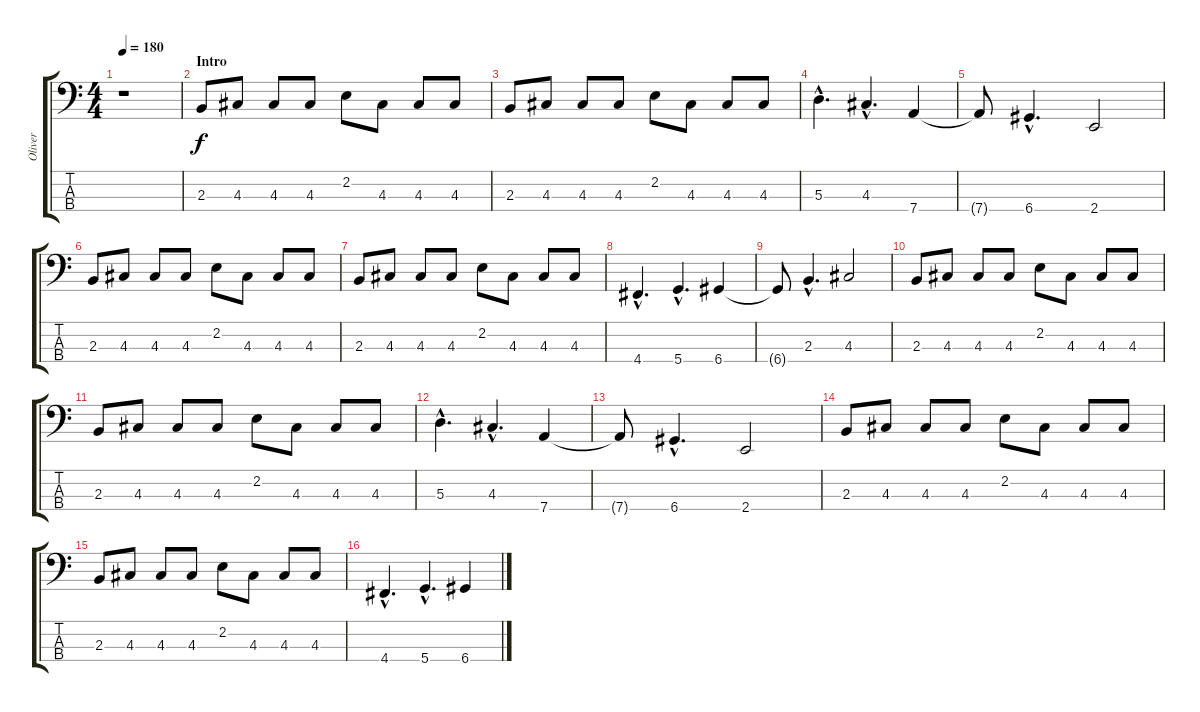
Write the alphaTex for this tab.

\track ("Oliver" "Oliver") {instrument electricbasspick}
\staff {score tabs}
\tuning (G2 D2 A1 D1) {hide}
\ts (4 4)
\tempo 180
\clef f4
\ks c
r.1{dy f instrument electricbasspick} |
\section ("" "Intro")
2.3.8 4.3.8 4.3.8 4.3.8 2.2.8 4.3.8 4.3.8 4.3.8 |
2.3.8 4.3.8 4.3.8 4.3.8 2.2.8 4.3.8 4.3.8 4.3.8 |
5.3{hac}.4{d} 4.3{hac}.4{d} 7.4.4 |
7.4{t}.8 6.4{hac}.4{d} 2.4.2 |
2.3.8 4.3.8 4.3.8 4.3.8 2.2.8 4.3.8 4.3.8 4.3.8 |
2.3.8 4.3.8 4.3.8 4.3.8 2.2.8 4.3.8 4.3.8 4.3.8 |
4.4{hac}.4{d} 5.4{hac}.4{d} 6.4.4 |
6.4{t}.8 2.3{hac}.4{d} 4.3.2 |
2.3.8 4.3.8 4.3.8 4.3.8 2.2.8 4.3.8 4.3.8 4.3.8 |
2.3.8 4.3.8 4.3.8 4.3.8 2.2.8 4.3.8 4.3.8 4.3.8 |
5.3{hac}.4{d} 4.3{hac}.4{d} 7.4.4 |
7.4{t}.8 6.4{hac}.4{d} 2.4.2 |
2.3.8 4.3.8 4.3.8 4.3.8 2.2.8 4.3.8 4.3.8 4.3.8 |
2.3.8 4.3.8 4.3.8 4.3.8 2.2.8 4.3.8 4.3.8 4.3.8 |
4.4{hac}.4{d} 5.4{hac}.4{d} 6.4.4
